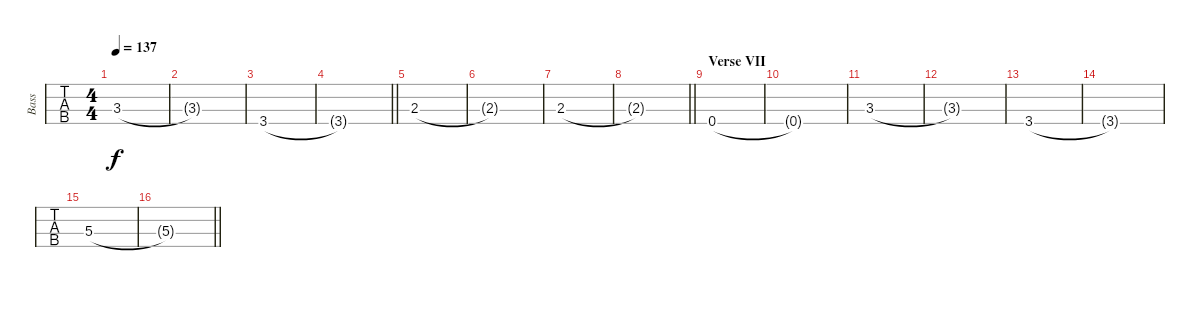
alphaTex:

\track ("Bass" "Bass") {instrument electricbassfinger}
\staff {tabs}
\tuning (Gb2 Db2 Ab1 Eb1) {hide}
\ts (4 4)
\tempo 137
\clef f4
\ks ebminor
3.3.1{dy f} |
3.3{t}.1 |
3.4.1 |
\barLineRight lightlight
3.4{t}.1 |
2.3.1 |
2.3{t}.1 |
2.3.1 |
\barLineRight lightlight
2.3{t}.1 |
\section ("" "Verse VII")
0.4.1 |
0.4{t}.1 |
3.3.1 |
3.3{t}.1 |
3.4.1 |
3.4{t}.1 |
5.3.1 |
\barLineRight lightlight
5.3{t}.1
